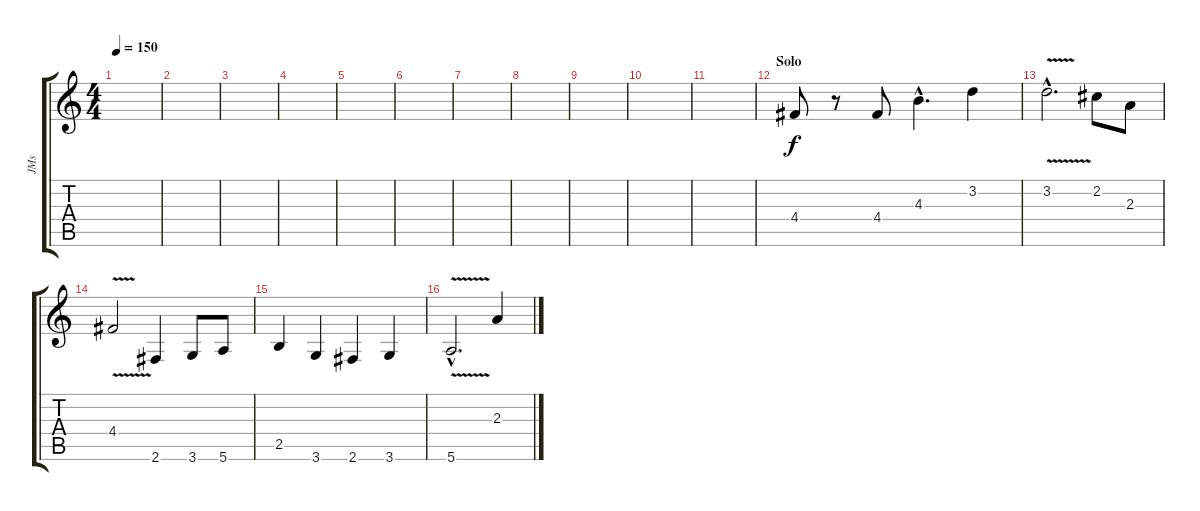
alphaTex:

\track ("JMs" "JMs") {instrument overdrivenguitar}
\staff {score tabs}
\tuning (E4 B3 G3 D3 A2 E2) {hide}
\ts (4 4)
\tempo 150
\clef g2
\ks c
|
|
|
|
|
|
|
|
|
|
|
\section ("" "Solo")
4.4.8 r.8 4.4.8 4.3{hac}.4{d} 3.2.4 |
3.2{v hac}.2{d} 2.2.8 2.3.8 |
4.4{v}.2 2.6.4 3.6.8 5.6.8 |
2.5.4 3.6.4 2.6.4 3.6.4 |
5.6{v hac}.2{d} 2.3.4
